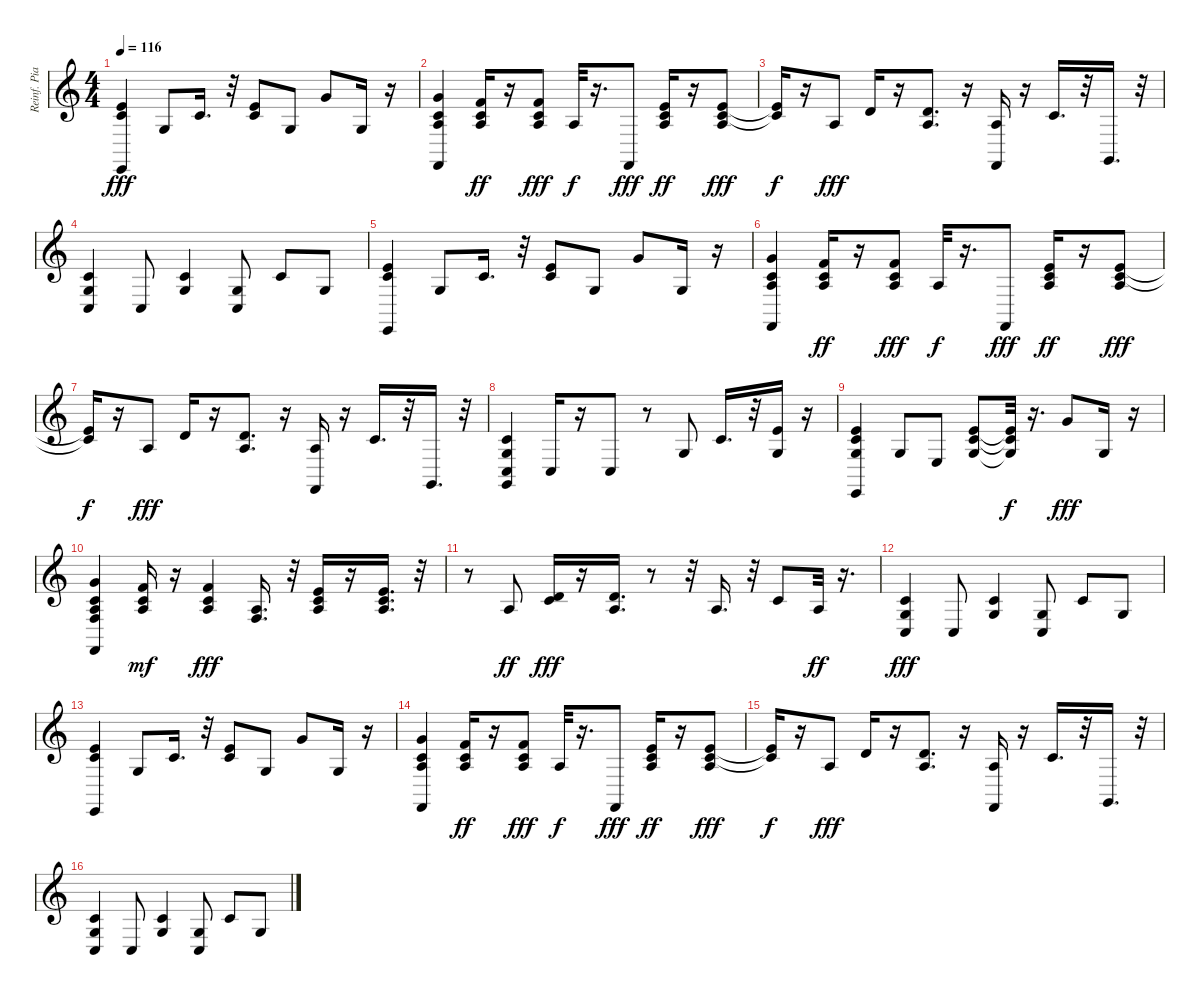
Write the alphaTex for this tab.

\track ("Reinf. Piano (Tr. 14)" "Reinf. Pia") {mute instrument brightacousticpiano}
\staff {score}
\tuning (E4 B3 G3 D3 A2 E2) {hide}
\ts (4 4)
\tempo 116
\clef g2
\ks c
(0.1 1.2 0.6).4{dy fff} 0.3.8 1.2.16{d} r.32 (0.1 1.2).8 0.3.8 3.1.8 0.3.16 r.16 |
(3.1 1.2 2.3 1.6).4 (1.1 1.2 2.3).16{dy ff} r.16 (1.1 1.2 2.3).8{dy fff} 2.3.32{dy f} r.16{d} 1.6.8{dy fff} (0.1 1.2 2.3).16{dy ff} r.16 (0.1 1.2 2.3).8{dy fff} |
(0.1{t} 1.2{t}).16{dy f} r.16 2.3.8{dy fff} 3.2.16 r.16 (3.2 2.3).8{d} r.16 (2.3 1.6).16 r.16 1.2.16{d} r.32 3.6.16{d} r.32 |
(1.2 0.3 3.5).4 3.5.8 (1.2 0.3).4 (0.3 3.5).8 1.2.8 0.3.8 |
(0.1 1.2 0.6).4 0.3.8 1.2.16{d} r.32 (0.1 1.2).8 0.3.8 3.1.8 0.3.16 r.16 |
(3.1 1.2 2.3 1.6).4 (1.1 1.2 2.3).16{dy ff} r.16 (1.1 1.2 2.3).8{dy fff} 2.3.32{dy f} r.16{d} 1.6.8{dy fff} (0.1 1.2 2.3).16{dy ff} r.16 (0.1 1.2 2.3).8{dy fff} |
(0.1{t} 1.2{t}).16{dy f} r.16 2.3.8{dy fff} 3.2.16 r.16 (3.2 2.3).8{d} r.16 (2.3 1.6).16 r.16 1.2.16{d} r.32 3.6.16{d} r.32 |
(1.2 0.3 3.5 3.6).4 3.5.16 r.16 3.5.8 r.8 0.3.8 1.2.16{d} r.32 (0.1 0.3).16 r.16 |
(0.1 1.2 0.3 0.6).4 0.3.8 2.4.8 (0.1 1.2 0.3).8 (0.1{t} 1.2{t} 0.3{t}).32{dy f} r.16{d} 3.1.8{dy fff} 0.3.16 r.16 |
(3.1 1.2 2.3 3.4 1.6).4 (1.1 1.2 2.3).16{dy mf} r.16 (1.1 1.2 2.3).4{dy fff} (2.3 3.4).16{d} r.32 (0.1 1.2 2.3).16 r.16 (0.1 1.2 2.3).16{d} r.32 |
r.8 2.3.8{dy ff} (3.2 5.3).16{dy fff} r.16 (3.2 2.3).16{d} r.8 r.32 2.3.16{d} r.32 1.2.8 2.3.32{dy ff} r.16{d} |
(1.2 0.3 3.5).4{dy fff} 3.5.8 (1.2 0.3).4 (0.3 3.5).8 1.2.8 0.3.8 |
(0.1 1.2 0.6).4 0.3.8 1.2.16{d} r.32 (0.1 1.2).8 0.3.8 3.1.8 0.3.16 r.16 |
(3.1 1.2 2.3 1.6).4 (1.1 1.2 2.3).16{dy ff} r.16 (1.1 1.2 2.3).8{dy fff} 2.3.32{dy f} r.16{d} 1.6.8{dy fff} (0.1 1.2 2.3).16{dy ff} r.16 (0.1 1.2 2.3).8{dy fff} |
(0.1{t} 1.2{t}).16{dy f} r.16 2.3.8{dy fff} 3.2.16 r.16 (3.2 2.3).8{d} r.16 (2.3 1.6).16 r.16 1.2.16{d} r.32 3.6.16{d} r.32 |
(1.2 0.3 3.5).4 3.5.8 (1.2 0.3).4 (0.3 3.5).8 1.2.8 0.3.8
